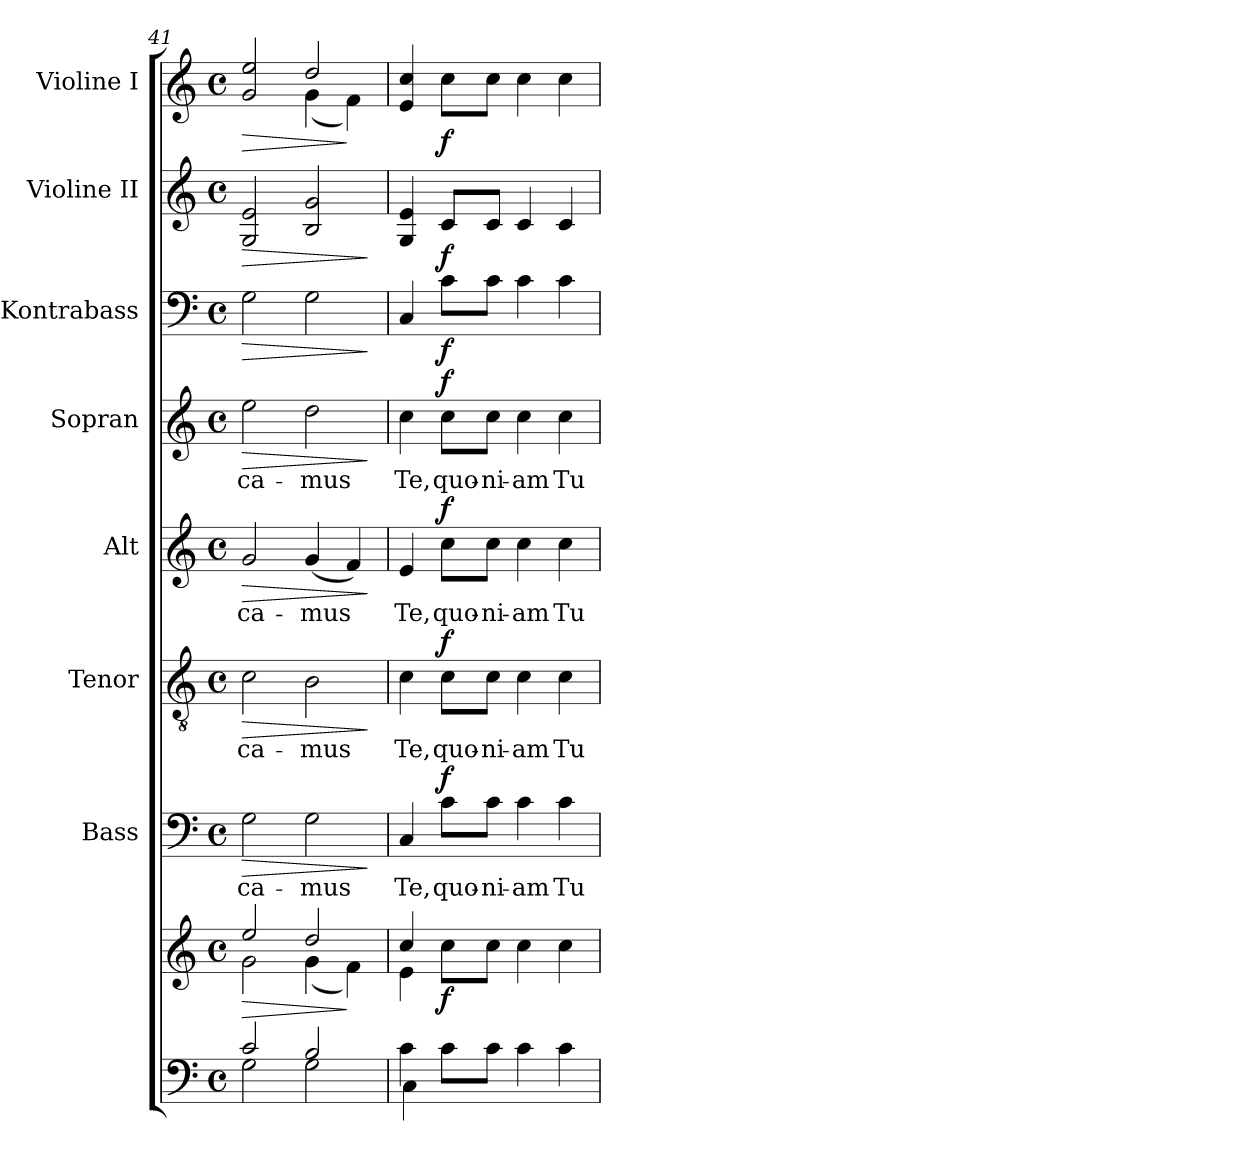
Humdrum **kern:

**kern	**kern	**dynam	**kern	**text	**dynam	**kern	**text	**dynam	**kern	**text	**dynam	**kern	**text	**dynam	**kern	**dynam	**kern	**dynam	**kern	**dynam
*part8	*part8	*part8	*part7	*part7	*part7	*part6	*part6	*part6	*part5	*part5	*part5	*part4	*part4	*part4	*part3	*part3	*part2	*part2	*part1	*part1
*staff9	*staff8	*staff8/9	*staff7	*staff7	*staff7	*staff6	*staff6	*staff6	*staff5	*staff5	*staff5	*staff4	*staff4	*staff4	*staff3	*staff3	*staff2	*staff2	*staff1	*staff1
*	*	*	*I"Bass	*	*	*I"Tenor	*	*	*I"Alt	*	*	*I"Sopran	*	*	*I"Kontrabass	*	*I"Violine II	*	*I"Violine I	*
*	*	*	*I'B.	*	*	*I'T.	*	*	*I'A.	*	*	*I'S.	*	*	*I'Kb.	*	*I'Vl. II	*	*I'Vl. I	*
*clefF4	*clefG2	*	*clefF4	*	*	*clefGv2	*	*	*clefG2	*	*	*clefG2	*	*	*clefF4	*	*clefG2	*	*clefG2	*
*	*	*	*	*	*	*	*	*	*	*	*	*	*	*	*ITrd7c12	*	*	*	*	*
*k[]	*k[]	*	*k[]	*	*	*k[]	*	*	*k[]	*	*	*k[]	*	*	*k[]	*	*k[]	*	*k[]	*
*C:	*C:	*	*C:	*	*	*C:	*	*	*C:	*	*	*C:	*	*	*C:	*	*C:	*	*C:	*
*M4/4	*M4/4	*	*M4/4	*	*	*M4/4	*	*	*M4/4	*	*	*M4/4	*	*	*M4/4	*	*M4/4	*	*M4/4	*
*met(c)	*met(c)	*	*met(c)	*	*	*met(c)	*	*	*met(c)	*	*	*met(c)	*	*	*met(c)	*	*met(c)	*	*met(c)	*
=41	=41	=41	=41	=41	=41	=41	=41	=41	=41	=41	=41	=41	=41	=41	=41	=41	=41	=41	=41	=41
*^	*	*	*	*	*	*	*	*	*	*	*	*	*	*	*	*	*	*	*	*
!	!	!	!LO:HP:b	!	!LO:LY:b	!LO:HP:b	!	!LO:LY:b	!LO:HP:b	!	!LO:LY:b	!LO:HP:b	!	!LO:LY:b	!LO:HP:b	!	!LO:HP:b	!	!LO:HP:b	!	!LO:HP:b
*	*	*^	*	*	*	*	*	*	*	*	*	*	*	*	*	*	*	*	*	*^	*
2c/	2G\	2ee/	2g\	>	2G\	-ca-	>	2c\	-ca-	>	2g/	-ca-	>	2ee\	-ca-	>	2GG\	>	2G/ 2e/	>	2g/ 2ee/	2ryy	>
!	!	!	!	!	!	!LO:LY:b	!	!	!LO:LY:b	!	!	!LO:LY:b	!	!	!LO:LY:b	!	!	!	!	!	!	!	!
2B/	2G\	2dd/	(<4g\	.	2G\	-mus	.	2B\	-mus	.	(<4g/	-mus	.	2dd\	-mus	.	2GG\	.	2B/ 2g/	.	2dd/	(<4g\	.
.	.	.	4f\)	]	.	.	.	.	.	.	4f/)	.	.	.	.	.	.	.	.	.	.	4f\)	]
*v	*v	*	*	*	*	*	*	*	*	*	*	*	*	*	*	*	*	*	*	*	*v	*v	*
*	*v	*v	*	*	*	*	*	*	*	*	*	*	*	*	*	*	*	*	*	*	*
.	.	.	.	.	]	.	.	]	.	.	]	.	.	]	.	]	.	]	.	.
=42	=42	=42	=42	=42	=42	=42	=42	=42	=42	=42	=42	=42	=42	=42	=42	=42	=42	=42	=42	=42
*^	*^	*	*	*	*	*	*	*	*	*	*	*	*	*	*	*	*	*	*	*
!	!	!	!	!	!	!LO:LY:b	!	!	!LO:LY:b	!	!	!LO:LY:b	!	!	!LO:LY:b	!	!	!	!	!	!	!
4c\	4C\	4cc/	4e\	.	4C/	Te,	.	4c\	Te,	.	4e/	Te,	.	4cc\	Te,	.	4CC/	.	4G/ 4e/	.	4e/ 4cc/	.
!	!	!	!	!LO:DY:b	!	!LO:LY:b	!LO:DY:a	!	!LO:LY:b	!LO:DY:a	!	!LO:LY:b	!LO:DY:a	!	!LO:LY:b	!LO:DY:a	!	!LO:DY:b	!	!LO:DY:b	!	!LO:DY:b
8c\L	2.ryy	8cc\L	2.ryy	f	8c\L	quo-	f	8c\L	quo-	f	8cc\L	quo-	f	8cc\L	quo-	f	8C\L	f	8c/L	f	8cc\L	f
!	!	!	!	!	!	!LO:LY:b	!	!	!LO:LY:b	!	!	!LO:LY:b	!	!	!LO:LY:b	!	!	!	!	!	!	!
8c\J	.	8cc\J	.	.	8c\J	-ni-	.	8c\J	-ni-	.	8cc\J	-ni-	.	8cc\J	-ni-	.	8C\J	.	8c/J	.	8cc\J	.
!	!	!	!	!	!	!LO:LY:b	!	!	!LO:LY:b	!	!	!LO:LY:b	!	!	!LO:LY:b	!	!	!	!	!	!	!
4c\	.	4cc\	.	.	4c\	-am	.	4c\	-am	.	4cc\	-am	.	4cc\	-am	.	4C\	.	4c/	.	4cc\	.
!	!	!	!	!	!	!LO:LY:b	!	!	!LO:LY:b	!	!	!LO:LY:b	!	!	!LO:LY:b	!	!	!	!	!	!	!
4c\	.	4cc\	.	.	4c\	Tu	.	4c\	Tu	.	4cc\	Tu	.	4cc\	Tu	.	4C\	.	4c/	.	4cc\	.
*v	*v	*	*	*	*	*	*	*	*	*	*	*	*	*	*	*	*	*	*	*	*	*
*	*v	*v	*	*	*	*	*	*	*	*	*	*	*	*	*	*	*	*	*	*	*
=	=	=	=	=	=	=	=	=	=	=	=	=	=	=	=	=	=	=	=	=
*-	*-	*-	*-	*-	*-	*-	*-	*-	*-	*-	*-	*-	*-	*-	*-	*-	*-	*-	*-	*-
